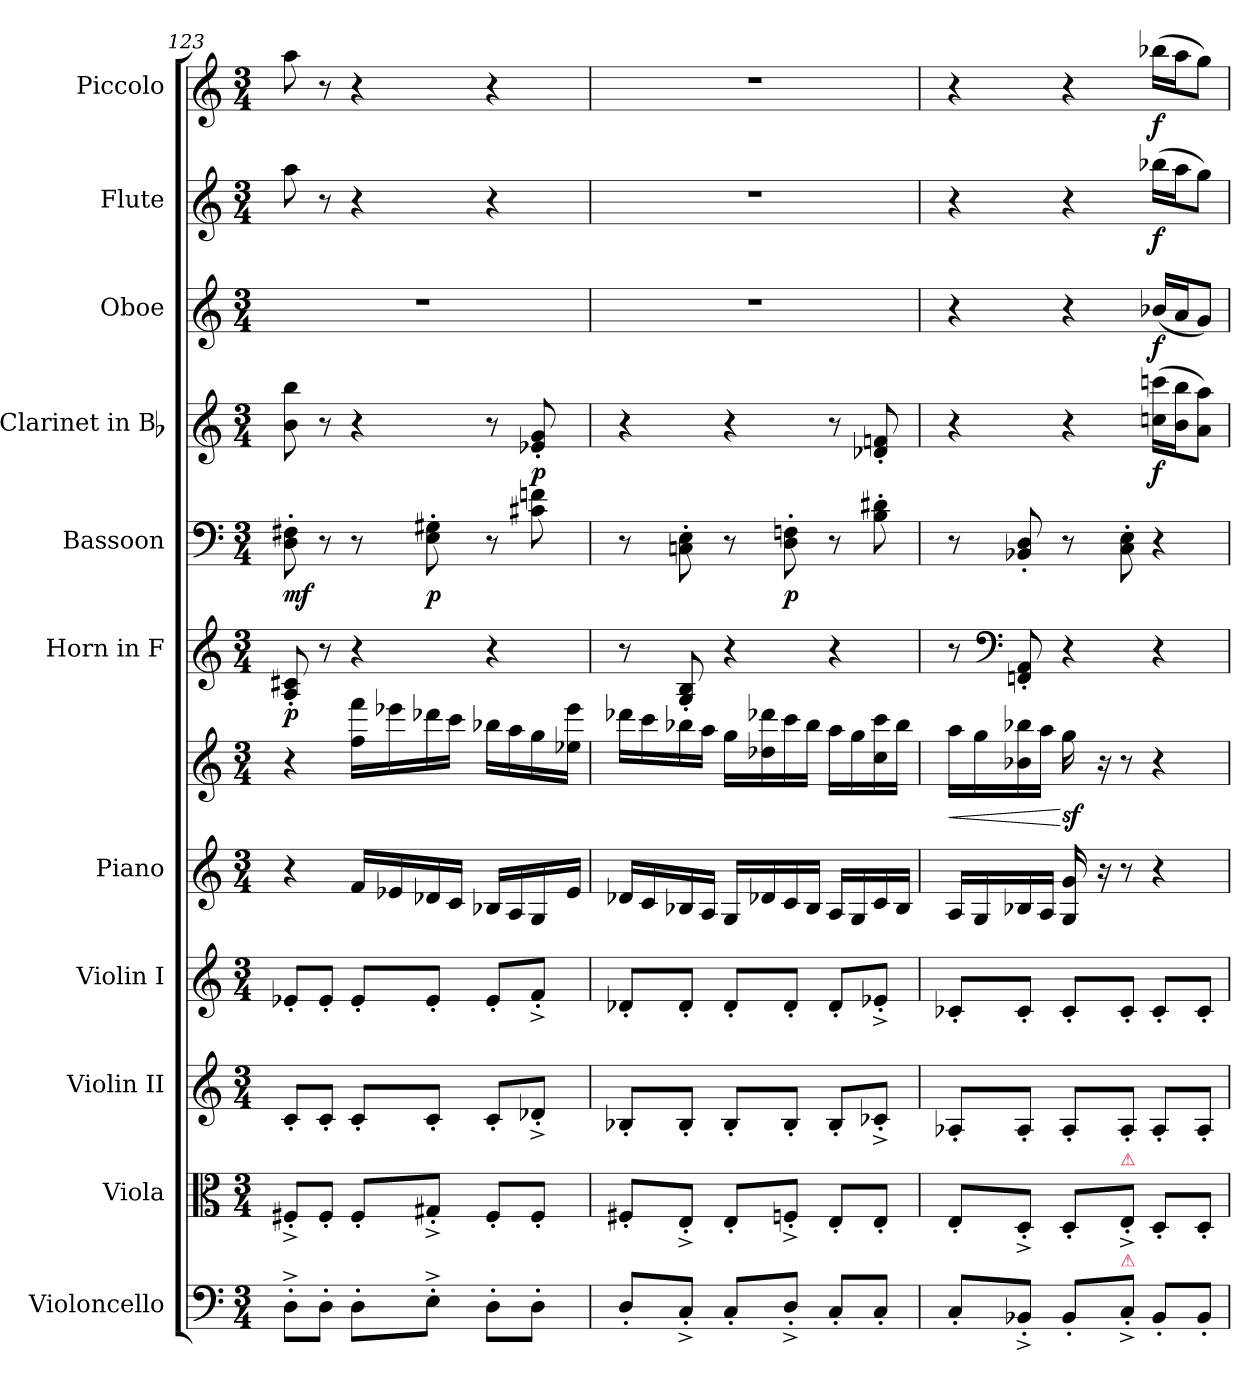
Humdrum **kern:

**kern	**kern	**kern	**kern	**kern	**kern	**dynam	**kern	**dynam	**kern	**dynam	**kern	**dynam	**kern	**dynam	**kern	**dynam	**kern	**dynam
*part11	*part10	*part9	*part8	*part7	*part7	*part7	*part6	*part6	*part5	*part5	*part4	*part4	*part3	*part3	*part2	*part2	*part1	*part1
*staff12	*staff11	*staff10	*staff9	*staff8	*staff7	*staff7/8	*staff6	*staff6	*staff5	*staff5	*staff4	*staff4	*staff3	*staff3	*staff2	*staff2	*staff1	*staff1
*I"Violoncello	*I"Viola	*I"Violin II	*I"Violin I	*I"Piano	*	*	*I"Horn in F	*	*I"Bassoon	*	*I"Clarinet in Bb	*	*I"Oboe	*	*I"Flute	*	*I"Piccolo	*
*I'Vc.	*I'Vla.	*I'Vln. II	*I'Vln. I	*I'Pno.	*	*	*I'Hn.	*	*I'Bsn.	*	*I'Cl.	*	*I'Ob.	*	*I'Fl.	*	*I'Picc.	*
*clefF4	*clefC3	*clefG2	*clefG2	*clefG2	*clefG2	*	*clefG2	*	*clefF4	*	*clefG2	*	*clefG2	*	*clefG2	*	*clefG2	*
*	*	*	*	*	*	*	*ITrd4c7	*	*	*	*ITrd1c2	*	*	*	*	*	*ITrd-7c-12	*
*k[]	*k[]	*k[]	*k[]	*k[]	*k[]	*	*	*	*k[]	*	*	*	*k[]	*	*k[]	*	*k[]	*
*M3/4	*M3/4	*M3/4	*M3/4	*M3/4	*M3/4	*	*M3/4	*	*M3/4	*	*M3/4	*	*M3/4	*	*M3/4	*	*M3/4	*
=123	=123	=123	=123	=123	=123	=123	=123	=123	=123	=123	=123	=123	=123	=123	=123	=123	=123	=123
8D'^\L	8F#X'^/L	8c'/L	8e-X'/L	4r	4r	.	8D' 8F#X'	p	8D' 8F#X'	mf	8a 8aa	.	2.r	.	8aa	.	8aaa	.
8D'\J	8F#'/J	8c'/J	8e-'/J	.	.	.	8r	.	8r	.	8r	.	.	.	8r	.	8r	.
8D'\L	8F#'/L	8c'/L	8e-'/L	16fLL	16ff 16fffLL	.	4r	.	8r	.	4r	.	.	.	4r	.	4r	.
.	.	.	.	16e-X	16eee-X	.	.	.	.	.	.	.	.	.	.	.	.	.
8E'^\J	8G#X'^/J	8c'/J	8e-'/J	16d-X	16ddd-X	.	.	.	8E' 8G#X'	p	.	.	.	.	.	.	.	.
.	.	.	.	16cJJ	16cccJJ	.	.	.	.	.	.	.	.	.	.	.	.	.
8D'\L	8F#'/L	8c'/L	8e-'/L	16B-XLL	16bb-XLL	.	4r	.	8r	.	8r	.	.	.	4r	.	4r	.
.	.	.	.	16A	16aa	.	.	.	.	.	.	.	.	.	.	.	.	.
8D'\J	8F#'/J	8d-X'^/J	8f'^/J	16G	16gg	.	.	.	8c#X 8fn	.	8d-X' 8f'	p	.	.	.	.	.	.
.	.	.	.	16e-JJ	16ee-X 16eee-JJ	.	.	.	.	.	.	.	.	.	.	.	.	.
=124	=124	=124	=124	=124	=124	=124	=124	=124	=124	=124	=124	=124	=124	=124	=124	=124	=124	=124
8D'/L	8F#X'/L	8B-X'/L	8d-X'/L	16d-XLL	16ddd-XLL	.	8r	.	8r	.	4r	.	2.r	.	2.r	.	2.r	.
.	.	.	.	16c	16ccc	.	.	.	.	.	.	.	.	.	.	.	.	.
8C'^/J	8E'^/J	8B-'/J	8d-'/J	16B-X	16bb-X	.	8C' 8E'	.	8Cn' 8E'	.	.	.	.	.	.	.	.	.
.	.	.	.	16AJJ	16aaJJ	.	.	.	.	.	.	.	.	.	.	.	.	.
8C'/L	8E'/L	8B-'/L	8d-'/L	16GLL	16ggLL	.	4r	.	8r	.	4r	.	.	.	.	.	.	.
.	.	.	.	16d-X	16dd-X 16ddd-X	.	.	.	.	.	.	.	.	.	.	.	.	.
8D'^/J	8Fn'^/J	8B-'/J	8d-'/J	16c	16ccc	.	.	.	8D' 8Fn'	p	.	.	.	.	.	.	.	.
.	.	.	.	16B-JJ	16bb-JJ	.	.	.	.	.	.	.	.	.	.	.	.	.
8C'/L	8E'/L	8B-'/L	8d-'/L	16ALL	16aaLL	.	4r	.	8r	.	8r	.	.	.	.	.	.	.
.	.	.	.	16G	16gg	.	.	.	.	.	.	.	.	.	.	.	.	.
8C'/J	8E'/J	8c-X'^/J	8e-X'^/J	16c	16cc 16ccc	.	.	.	8B' 8d#X'	.	8c-X' 8e-X'	.	.	.	.	.	.	.
.	.	.	.	16B-JJ	16bb-JJ	.	.	.	.	.	.	.	.	.	.	.	.	.
=125	=125	=125	=125	=125	=125	=125	=125	=125	=125	=125	=125	=125	=125	=125	=125	=125	=125	=125
8C'/L	8E'/L	8A-X'/L	8c-X'/L	16ALL	16aaLL	<	8r	.	8r	.	4r	.	4r	.	4r	.	4r	.
.	.	.	.	16G	16gg	.	.	.	.	.	.	.	.	.	.	.	.	.
*	*	*	*	*	*	*	*clefF4	*	*	*	*	*	*	*	*	*	*	*
8BB-X'^/J	8D'^/J	8A-'/J	8c-'/J	16B-X	16b-X 16bb-X	.	8BBB-X' 8DD'	.	8BB-X' 8D'	.	.	.	.	.	.	.	.	.
.	.	.	.	16AJJ	16aaJJ	.	.	.	.	.	.	.	.	.	.	.	.	.
8BB-'/L	8D'/L	8A-'/L	8c-'/L	16G 16g	16gg	[ sf	4r	.	8r	.	4r	.	4r	.	4r	.	4r	.
.	.	.	.	16r	16r	.	.	.	.	.	.	.	.	.	.	.	.	.
!	!LO:TX:a:color=crimson:t=⚠	!	!	!	!	!	!	!	!	!	!	!	!	!	!	!	!	!
!LO:TX:a:color=crimson:t=⚠	!	!	!	!	!	!	!	!	!	!	!	!	!	!	!	!	!	!
8C'^/J	8E'^/J	8A-'/J	8c-'/J	8r	8r	.	.	.	8C' 8E'	.	.	.	.	.	.	.	.	.
8BB-'/L	8D'/L	8A-'/L	8c-'/L	4r	4r	.	4r	.	4r	.	(16b-X 16bb-XLL	f	(16b-XLL	f	(16bb-XLL	f	(16bbb-XLL	f
.	.	.	.	.	.	.	.	.	.	.	16a 16aaJ	.	16aJ	.	16aaJ	.	16aaaJ	.
8BB-'/J	8D'/J	8A-'/J	8c-'/J	.	.	.	.	.	.	.	8g 8ggJ)	.	8gJ)	.	8ggJ)	.	8gggJ)	.
=	=	=	=	=	=	=	=	=	=	=	=	=	=	=	=	=	=	=
*-	*-	*-	*-	*-	*-	*-	*-	*-	*-	*-	*-	*-	*-	*-	*-	*-	*-	*-
